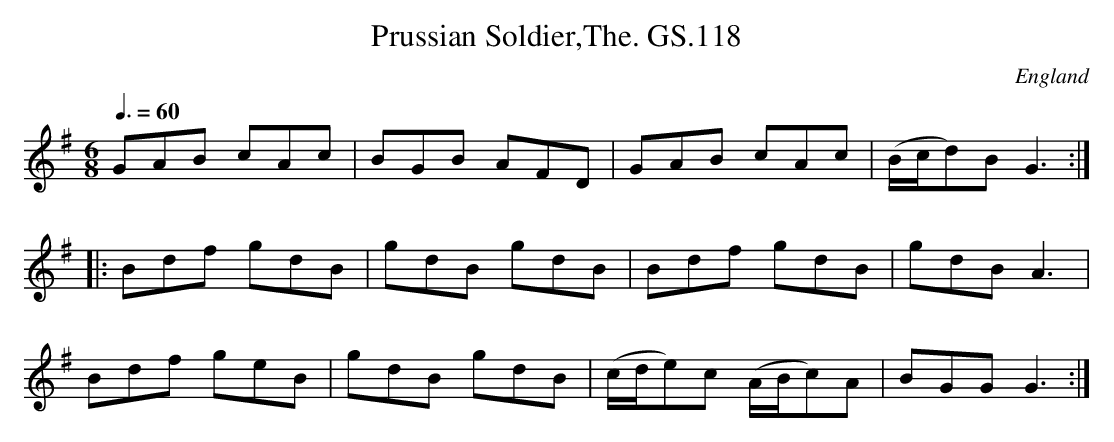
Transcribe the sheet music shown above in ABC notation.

X:1
T:Prussian Soldier,The. GS.118
M:6/8
L:1/8
Q:3/8=60
O:England
K:G major
GAB cAc | BGB AFD | GAB cAc | (B/c/d)B G3 :|!
|:Bdf gdB | gdB gdB | Bdf gdB | gdB A3 |!
Bdf geB | gdB gdB |(c/d/e)c (A/B/c)A | BGG G3 :|
